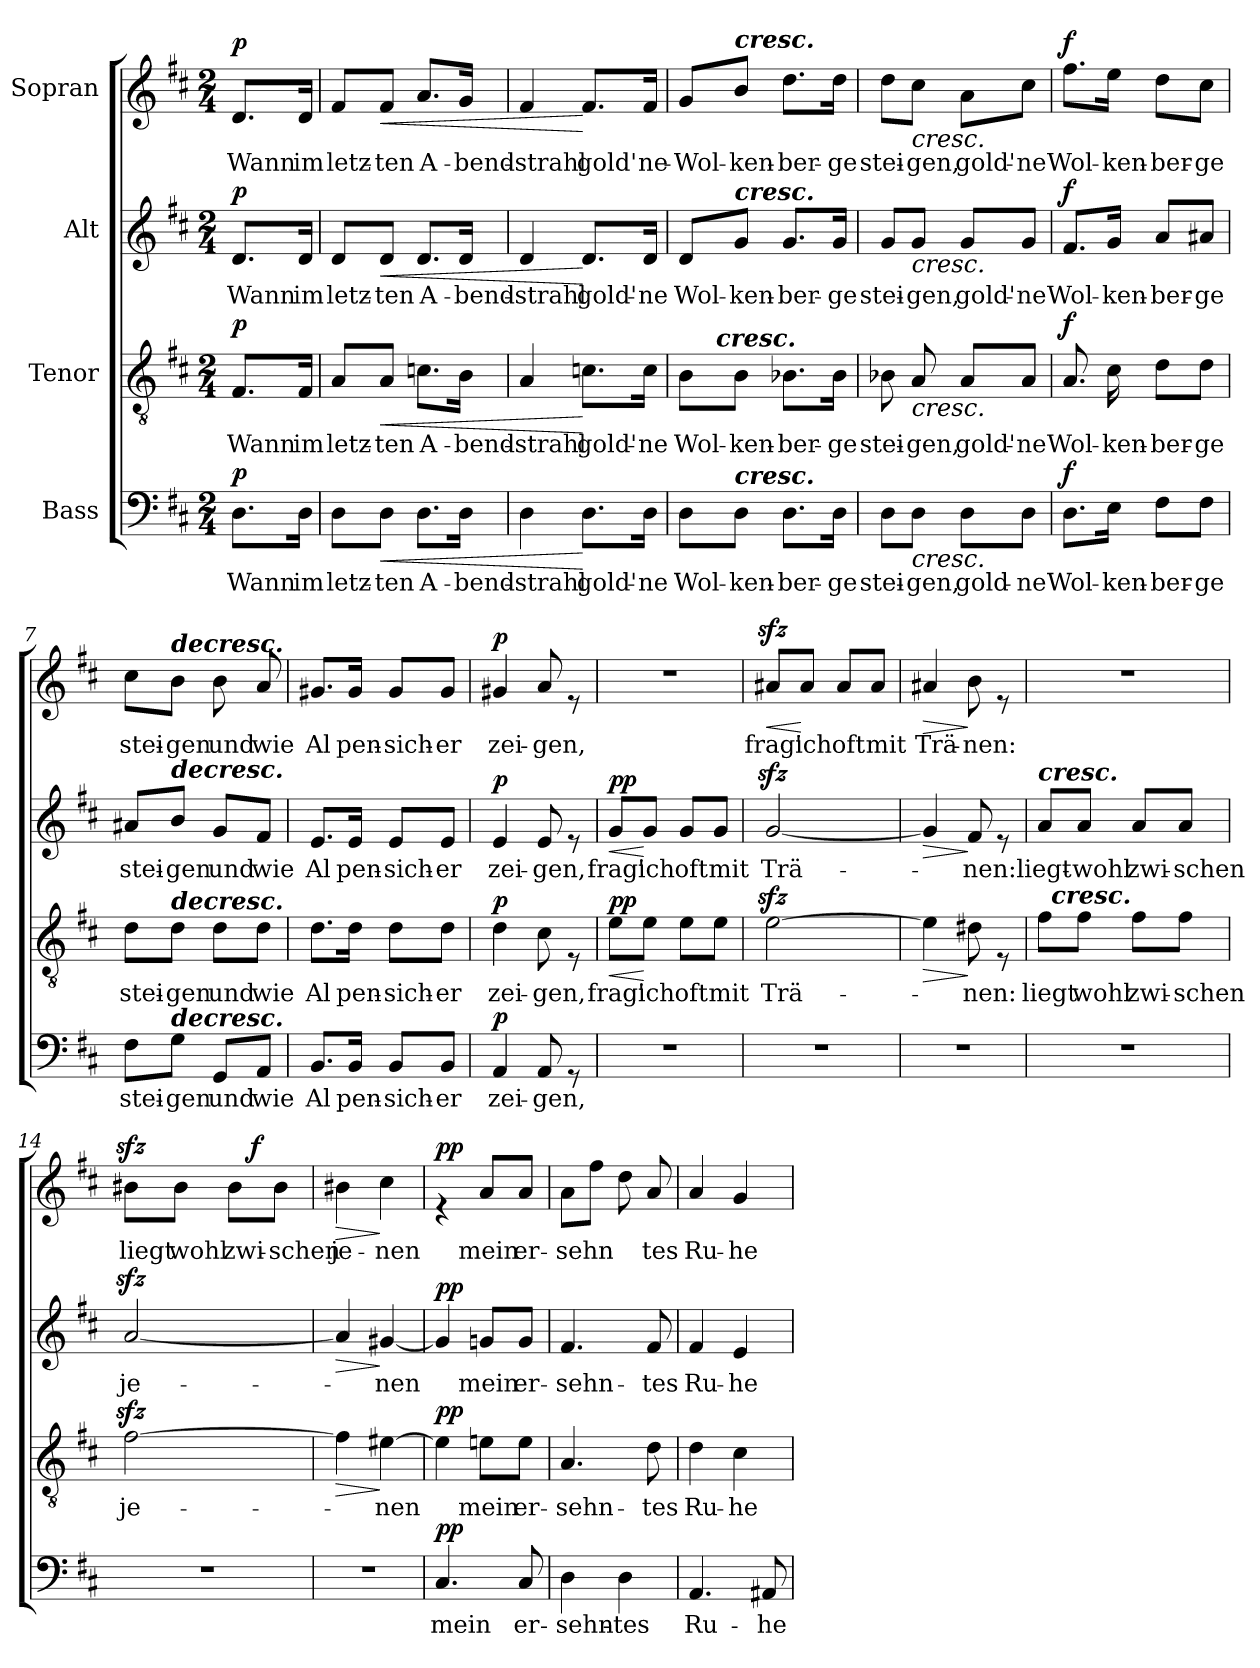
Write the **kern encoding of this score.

**kern	**text	**dynam	**kern	**text	**dynam	**kern	**text	**dynam	**kern	**text	**dynam
*part4	*part4	*part4	*part3	*part3	*part3	*part2	*part2	*part2	*part1	*part1	*part1
*staff4	*staff4	*staff4	*staff3	*staff3	*staff3	*staff2	*staff2	*staff2	*staff1	*staff1	*staff1
*I"Bass	*	*	*I"Tenor	*	*	*I"Alt	*	*	*I"Sopran	*	*
*clefF4	*	*	*clefGv2	*	*	*clefG2	*	*	*clefG2	*	*
*k[f#c#]	*	*	*k[f#c#]	*	*	*k[f#c#]	*	*	*k[f#c#]	*	*
*D:	*	*	*D:	*	*	*D:	*	*	*D:	*	*
*M2/4	*	*	*M2/4	*	*	*M2/4	*	*	*M2/4	*	*
=1	=1	=1	=1	=1	=1	=1	=1	=1	=1	=1	=1
!	!LO:LY:b	!LO:DY:a	!	!LO:LY:b	!LO:DY:a	!	!LO:LY:b	!LO:DY:a	!	!LO:LY:b	!LO:DY:a
8.D\L	Wann	p	8.F#/L	Wann	p	8.d/L	Wann	p	8.d/L	Wann	p
!	!LO:LY:b	!	!	!LO:LY:b	!	!	!LO:LY:b	!	!	!LO:LY:b	!
16D\Jk	im	.	16F#/Jk	im	.	16d/Jk	im	.	16d/Jk	im	.
=2	=2	=2	=2	=2	=2	=2	=2	=2	=2	=2	=2
!	!LO:LY:b	!	!	!LO:LY:b	!	!	!LO:LY:b	!	!	!LO:LY:b	!
8D\L	letz-	.	8A/L	letz-	.	8d/L	letz-	.	8f#/L	letz-	.
!	!LO:LY:b	!LO:HP:b	!	!LO:LY:b	!LO:HP:b	!	!LO:LY:b	!LO:HP:b	!	!LO:LY:b	!LO:HP:b
8D\J	-ten	<	8A/J	-ten	<	8d/J	-ten	<	8f#/J	-ten	<
!	!LO:LY:b	!	!	!LO:LY:b	!	!	!LO:LY:b	!	!	!LO:LY:b	!
8.D\L	A-	.	8.cn\L	A-	.	8.d/L	A-	.	8.a/L	A-	.
!	!LO:LY:b	!	!	!LO:LY:b	!	!	!LO:LY:b	!	!	!LO:LY:b	!
16D\Jk	-bend-	.	16B\Jk	-bend-	.	16d/Jk	-bend-	.	16g/Jk	-bend-	.
=3	=3	=3	=3	=3	=3	=3	=3	=3	=3	=3	=3
!	!LO:LY:b	!	!	!LO:LY:b	!	!	!LO:LY:b	!	!	!LO:LY:b	!
4D\	-strahl	.	4A/	-strahl	.	4d/	-strahl	.	4f#/	-strahl	.
!	!LO:LY:b	!	!	!LO:LY:b	!	!	!LO:LY:b	!	!	!LO:LY:b	!
8.D\L	gold'-	[	8.cn\L	gold'-	[	8.d/L	gold'-	[	8.f#/L	gold'	[
!	!LO:LY:b	!	!	!LO:LY:b	!	!	!LO:LY:b	!	!	!LO:LY:b	!
16D\Jk	-ne	.	16c\Jk	-ne	.	16d/Jk	-ne	.	16f#/Jk	ne-	.
=4	=4	=4	=4	=4	=4	=4	=4	=4	=4	=4	=4
!	!LO:LY:b	!	!	!LO:LY:b	!	!	!LO:LY:b	!	!	!LO:LY:b	!
*	*	*	*^	*	*	*	*	*	*	*	*
8D\L	Wol-	.	8B\L	16.ryy	Wol-	.	8d/L	Wol-	.	8g/L	-Wol-	.
!	!	!	!	!LO:TX:a:Bi:t=cresc.	!	!	!	!	!	!	!	!
.	.	.	.	4ryy	.	.	.	.	.	.	.	.
!	!	!	!	!	!	!	!	!	!	!LO:TX:a:Bi:t=cresc.	!	!
!	!	!	!	!	!	!	!LO:TX:a:Bi:t=cresc.	!	!	!	!	!
!LO:TX:a:Bi:t=cresc.	!	!	!	!	!	!	!	!	!	!	!	!
!	!LO:LY:b	!	!	!	!LO:LY:b	!	!	!LO:LY:b	!	!	!LO:LY:b	!
8D\J	-ken-	.	8B\J	.	-ken-	.	8g/J	-ken-	.	8b/J	-ken-	.
!	!LO:LY:b	!	!	!	!LO:LY:b	!	!	!LO:LY:b	!	!	!LO:LY:b	!
8.D\L	-ber-	.	8.B-X\L	.	-ber-	.	8.g/L	-ber-	.	8.dd\L	-ber-	.
.	.	.	.	8ryy	.	.	.	.	.	.	.	.
!	!LO:LY:b	!	!	!	!LO:LY:b	!	!	!LO:LY:b	!	!	!LO:LY:b	!
16D\Jk	-ge	.	16B-\Jk	.	-ge	.	16g/Jk	-ge	.	16dd\Jk	-ge	.
.	.	.	.	32ryy	.	.	.	.	.	.	.	.
=5	=5	=5	=5	=5	=5	=5	=5	=5	=5	=5	=5	=5
!	!LO:LY:b	!	!	!	!LO:LY:b	!	!	!LO:LY:b	!	!	!LO:LY:b	!
*	*	*	*v	*v	*	*	*	*	*	*	*	*
8D\L	stei-	.	8B-X\	stei-	.	8g/L	stei-	.	8dd\L	stei-	.
!	!LO:LY:b	!LO:HP:b	!	!LO:LY:b	!LO:HP:b	!	!LO:LY:b	!LO:HP:b	!	!LO:LY:b	!LO:HP:b
8D\J	-gen,	<	8A/	-gen,	<	8g/J	-gen,	<	8cc#\J	-gen,	<
!	!LO:LY:b	!	!	!LO:LY:b	!	!	!LO:LY:b	!	!	!LO:LY:b	!
8D\L	gold-	.	8A/L	gold'-	.	8g/L	gold'-	.	8a\L	gold'-	.
!	!LO:LY:b	!	!	!LO:LY:b	!	!	!LO:LY:b	!	!	!LO:LY:b	!
8D\J	-ne	.	8A/J	-ne	.	8g/J	-ne	.	8cc#\J	-ne	.
=6	=6	=6	=6	=6	=6	=6	=6	=6	=6	=6	=6
!	!LO:LY:b	!LO:DY:a	!	!LO:LY:b	!LO:DY:a	!	!LO:LY:b	!LO:DY:a	!	!LO:LY:b	!LO:DY:a
8.D\L	Wol-	f	8.A/	Wol-	f	8.f#/L	Wol-	f	8.ff#\L	Wol-	f
!	!LO:LY:b	!	!	!LO:LY:b	!	!	!LO:LY:b	!	!	!LO:LY:b	!
16E\Jk	-ken-	[	16c#\	-ken-	[	16g/Jk	-ken-	[	16ee\Jk	-ken-	[
!	!LO:LY:b	!	!	!LO:LY:b	!	!	!LO:LY:b	!	!	!LO:LY:b	!
8F#\L	-ber-	.	8d\L	-ber-	.	8a/L	-ber-	.	8dd\L	-ber-	.
!	!LO:LY:b	!	!	!LO:LY:b	!	!	!LO:LY:b	!	!	!LO:LY:b	!
8F#\J	-ge	.	8d\J	-ge	.	8a#X/J	-ge	.	8cc#\J	-ge	.
!!LO:LB:g=z
=7	=7	=7	=7	=7	=7	=7	=7	=7	=7	=7	=7
!	!LO:LY:b	!	!	!LO:LY:b	!	!	!LO:LY:b	!	!	!LO:LY:b	!
8F#\L	stei-	.	8d\L	stei-	.	8a#X/L	stei-	.	8cc#\L	stei-	.
!	!	!	!	!	!	!	!	!	!LO:TX:a:Bi:t=decresc.	!	!
!	!	!	!	!	!	!LO:TX:a:Bi:t=decresc.	!	!	!	!	!
!	!	!	!LO:TX:a:Bi:t=decresc.	!	!	!	!	!	!	!	!
!LO:TX:a:Bi:t=decresc.	!	!	!	!	!	!	!	!	!	!	!
!	!LO:LY:b	!	!	!LO:LY:b	!	!	!LO:LY:b	!	!	!LO:LY:b	!
8G\J	-gen	.	8d\J	-gen	.	8b/J	-gen	.	8b\J	-gen	.
!	!LO:LY:b	!	!	!LO:LY:b	!	!	!LO:LY:b	!	!	!LO:LY:b	!
8GG/L	und	.	8d\L	und	.	8g/L	und	.	8b\	und	.
!	!LO:LY:b	!	!	!LO:LY:b	!	!	!LO:LY:b	!	!	!LO:LY:b	!
8AA/J	wie	.	8d\J	wie	.	8f#/J	wie	.	8a/	wie	.
!!LO:LB:g=z
=8	=8	=8	=8	=8	=8	=8	=8	=8	=8	=8	=8
!	!LO:LY:b	!	!	!LO:LY:b	!	!	!LO:LY:b	!	!	!LO:LY:b	!
8.BB/L	Al	.	8.d\L	Al	.	8.e/L	Al	.	8.g#X/L	Al	.
!	!LO:LY:b	!	!	!LO:LY:b	!	!	!LO:LY:b	!	!	!LO:LY:b	!
16BB/Jk	pen-	.	16d\Jk	pen-	.	16e/Jk	pen-	.	16g#/Jk	pen-	.
!	!LO:LY:b	!	!	!LO:LY:b	!	!	!LO:LY:b	!	!	!LO:LY:b	!
8BB/L	-sich-	.	8d\L	-sich-	.	8e/L	-sich-	.	8g#/L	-sich-	.
!	!LO:LY:b	!	!	!LO:LY:b	!	!	!LO:LY:b	!	!	!LO:LY:b	!
8BB/J	-er	.	8d\J	-er	.	8e/J	-er	.	8g#/J	-er	.
=9	=9	=9	=9	=9	=9	=9	=9	=9	=9	=9	=9
!	!LO:LY:b	!LO:DY:a	!	!LO:LY:b	!LO:DY:a	!	!LO:LY:b	!LO:DY:a	!	!LO:LY:b	!LO:DY:a
4AA/	zei-	p	4d\	zei-	p	4e/	zei-	p	4g#X/	zei-	p
!	!LO:LY:b	!	!	!LO:LY:b	!	!	!LO:LY:b	!	!	!LO:LY:b	!
8AA/	-gen,	.	8c#\	-gen,	.	8e/	-gen,	.	8a/	-gen,	.
8rGG	.	.	8rE	.	.	8re	.	.	8re	.	.
=10	=10	=10	=10	=10	=10	=10	=10	=10	=10	=10	=10
!	!	!	!	!LO:LY:b	!LO:HP:b	!	!LO:LY:b	!LO:HP:b	!	!	!
!	!	!	!	!	!LO:DY:n=1:a	!	!	!LO:DY:n=1:a	!	!	!
2r	.	.	8e\L	frag'	< pp	8g/L	frag'	< pp	2r	.	.
!	!	!	!	!LO:LY:b	!	!	!LO:LY:b	!	!	!	!
.	.	.	8e\J	ich	[	8g/J	ich	[	.	.	.
!	!	!	!	!LO:LY:b	!	!	!LO:LY:b	!	!	!	!
.	.	.	8e\L	oft	.	8g/L	oft	.	.	.	.
!	!	!	!	!LO:LY:b	!	!	!LO:LY:b	!	!	!	!
.	.	.	8e\J	mit	.	8g/J	mit	.	.	.	.
=11	=11	=11	=11	=11	=11	=11	=11	=11	=11	=11	=11
!	!	!	!	!LO:LY:b	!	!	!LO:LY:b	!	!	!LO:LY:b	!LO:HP:b
2r	.	.	[>2ezz>\	Trä-	.	[<2gzz>/	Trä-	.	8a#Xzz>/L	frag'	<
!	!	!	!	!	!	!	!	!	!	!LO:LY:b	!
.	.	.	.	.	.	.	.	.	8a#/J	ich	[
!	!	!	!	!	!	!	!	!	!	!LO:LY:b	!
.	.	.	.	.	.	.	.	.	8a#/L	oft	.
!	!	!	!	!	!	!	!	!	!	!LO:LY:b	!
.	.	.	.	.	.	.	.	.	8a#/J	mit	.
=12	=12	=12	=12	=12	=12	=12	=12	=12	=12	=12	=12
!	!	!	!	!	!LO:HP:b	!	!	!LO:HP:b	!	!LO:LY:b	!LO:HP:b
2r	.	.	4e\]	.	>	4g/]	.	>	4a#X/	Trä-	>
!	!	!	!	!LO:LY:b	!	!	!LO:LY:b	!	!	!LO:LY:b	!
.	.	.	8d#X\	-nen:	]	8f#/	-nen:	]	8b\	-nen:	]
.	.	.	8rE	.	.	8re	.	.	8re	.	.
=13	=13	=13	=13	=13	=13	=13	=13	=13	=13	=13	=13
!	!	!	!	!	!	!LO:TX:a:Bi:t=cresc.	!	!	!	!	!
!	!	!	!	!LO:LY:b	!	!	!LO:LY:b	!	!	!	!
*	*	*	*^	*	*	*	*	*	*	*	*
2r	.	.	8f#\L	32ryy	liegt	.	8a/L	liegt-	.	2r	.	.
!	!	!	!	!LO:TX:a:Bi:t=cresc.	!	!	!	!	!	!	!	!
.	.	.	.	4...ryy	.	.	.	.	.	.	.	.
!	!	!	!	!	!LO:LY:b	!	!	!LO:LY:b	!	!	!	!
.	.	.	8f#\J	.	wohl	.	8a/J	-wohl	.	.	.	.
!	!	!	!	!	!LO:LY:b	!	!	!LO:LY:b	!	!	!	!
.	.	.	8f#\L	.	zwi-	.	8a/L	zwi-	.	.	.	.
!	!	!	!	!	!LO:LY:b	!	!	!LO:LY:b	!	!	!	!
.	.	.	8f#\J	.	-schen	.	8a/J	-schen	.	.	.	.
=14	=14	=14	=14	=14	=14	=14	=14	=14	=14	=14	=14	=14
!	!	!	!	!	!LO:LY:b	!	!	!LO:LY:b	!	!	!LO:LY:b	!
*	*	*	*v	*v	*	*	*	*	*	*^	*	*
2r	.	.	[>2f#zz>\	je-	.	[<2azz>/	je-	.	8b#Xzz>\L	4ryy	liegt	.
!	!	!	!	!	!	!	!	!	!	!	!LO:LY:b	!
.	.	.	.	.	.	.	.	.	8b#\J	.	wohl	.
!	!	!	!	!	!	!	!	!	!	!	!LO:LY:b	!
.	.	.	.	.	.	.	.	.	8b#\L	16ryy	zwi-	.
!	!	!	!	!	!	!	!	!	!	!	!	!LO:DY:a
.	.	.	.	.	.	.	.	.	.	8.ryy	.	f
!	!	!	!	!	!	!	!	!	!	!	!LO:LY:b	!
.	.	.	.	.	.	.	.	.	8b#\J	.	-schen	.
!!LO:LB:g=z
=15	=15	=15	=15	=15	=15	=15	=15	=15	=15	=15	=15	=15
!	!	!	!	!	!LO:HP:b	!	!	!LO:HP:b	!	!	!LO:LY:b	!LO:HP:b
*	*	*	*	*	*	*	*	*	*v	*v	*	*
2r	.	.	4f#\]	.	>	4a/]	.	>	4b#X\	je-	>
!	!	!	!	!LO:LY:b	!	!	!LO:LY:b	!	!	!LO:LY:b	!
.	.	.	[>4e#X\	-nen	]	[<4g#X/	-nen	]	4cc#\	-nen	]
=16	=16	=16	=16	=16	=16	=16	=16	=16	=16	=16	=16
!	!LO:LY:b	!LO:DY:a	!	!	!LO:DY:a	!	!	!LO:DY:a	!	!	!LO:DY:a
4.C#/	mein	pp	4e#\]	.	pp	4g#/]	.	pp	4re	.	pp
!	!	!	!	!LO:LY:b	!	!	!LO:LY:b	!	!	!LO:LY:b	!
.	.	.	8e\L	mein	.	8g/L	mein	.	8a/L	mein	.
!	!LO:LY:b	!	!	!LO:LY:b	!	!	!LO:LY:b	!	!	!LO:LY:b	!
8C#/	er-	.	8e\J	er-	.	8g/J	er-	.	8a/J	er-	.
!!LO:PB:g=z
=17	=17	=17	=17	=17	=17	=17	=17	=17	=17	=17	=17
!	!LO:LY:b	!	!	!LO:LY:b	!	!	!LO:LY:b	!	!	!LO:LY:b	!
4D\	-sehn-	.	4.A/	-sehn-	.	4.f#/	-sehn-	.	8a\L	-sehn	.
.	.	.	.	.	.	.	.	.	8ff#\J	.	.
!	!LO:LY:b	!	!	!	!	!	!	!	!	!	!
4D\	-tes	.	.	.	.	.	.	.	8dd\	.	.
!	!	!	!	!LO:LY:b	!	!	!LO:LY:b	!	!	!LO:LY:b	!
.	.	.	8d\	-tes	.	8f#/	-tes	.	8a/	tes	.
=18	=18	=18	=18	=18	=18	=18	=18	=18	=18	=18	=18
!	!LO:LY:b	!	!	!LO:LY:b	!	!	!LO:LY:b	!	!	!LO:LY:b	!
4.AA/	Ru-	.	4d\	Ru-	.	4f#/	Ru-	.	4a/	Ru-	.
!	!	!	!	!LO:LY:b	!	!	!LO:LY:b	!	!	!LO:LY:b	!
.	.	.	4c#\	-he-	.	4e/	-he	.	4g/	-he-	.
!	!LO:LY:b	!	!	!	!	!	!	!	!	!	!
8AA#X/	-he-	.	.	.	.	.	.	.	.	.	.
=	=	=	=	=	=	=	=	=	=	=	=
*-	*-	*-	*-	*-	*-	*-	*-	*-	*-	*-	*-
